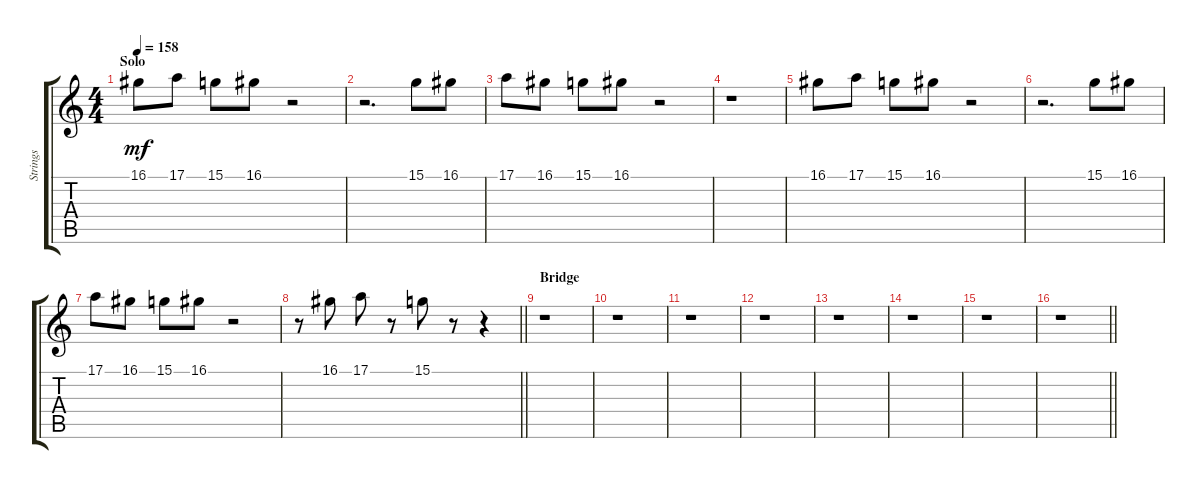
\track ("Strings" "Strings") {instrument stringensemble1}
\staff {score tabs}
\tuning (E4 B3 G3 D3 A2 E2) {hide}
\ts (4 4)
\section ("" "Solo")
\tempo 158
\clef g2
\ks c
16.1.8{dy mf volume 14} 17.1.8 15.1.8 16.1.8 r.2 |
r.2{d} 15.1.8 16.1.8 |
17.1.8 16.1.8 15.1.8 16.1.8 r.2 |
r.1 |
16.1.8 17.1.8 15.1.8 16.1.8 r.2 |
r.2{d} 15.1.8 16.1.8 |
17.1.8 16.1.8 15.1.8 16.1.8 r.2 |
\barLineRight lightlight
r.8 16.1.8 17.1.8 r.8 15.1.8 r.8 r.4 |
\section ("" "Bridge")
r.1 |
r.1 |
r.1 |
r.1 |
r.1 |
r.1 |
r.1 |
\barLineRight lightlight
r.1
